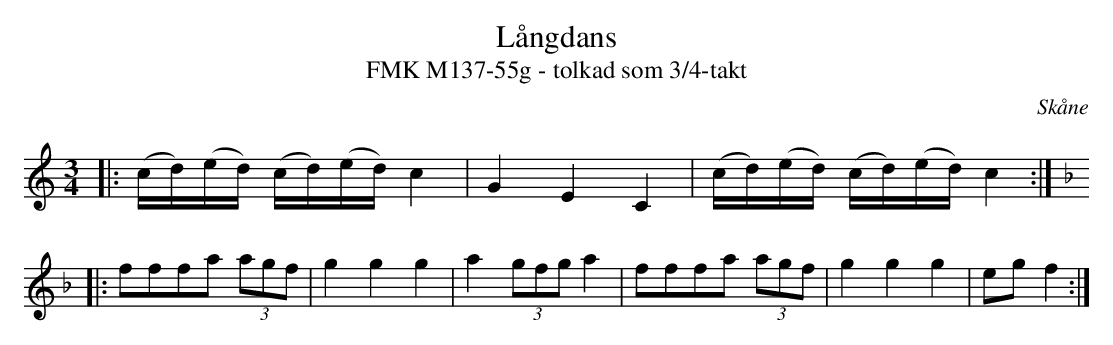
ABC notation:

X:1
T:Långdans
T:FMK M137-55g - tolkad som 3/4-takt
O:Skåne
M:3/4
L:1/16
K:C
|: (cd)(ed) (cd)(ed)  c4 | G4 E4 C4 | (cd)(ed) (cd)(ed) c4 :|
|:[K:F] f2f2f2a2 (3a2g2f2 | g4 g4 g4|  a4 (3g2f2g2 a4 | f2f2f2a2 (3a2g2f2 | g4 g4 g4 | e2g2 f4  :|
